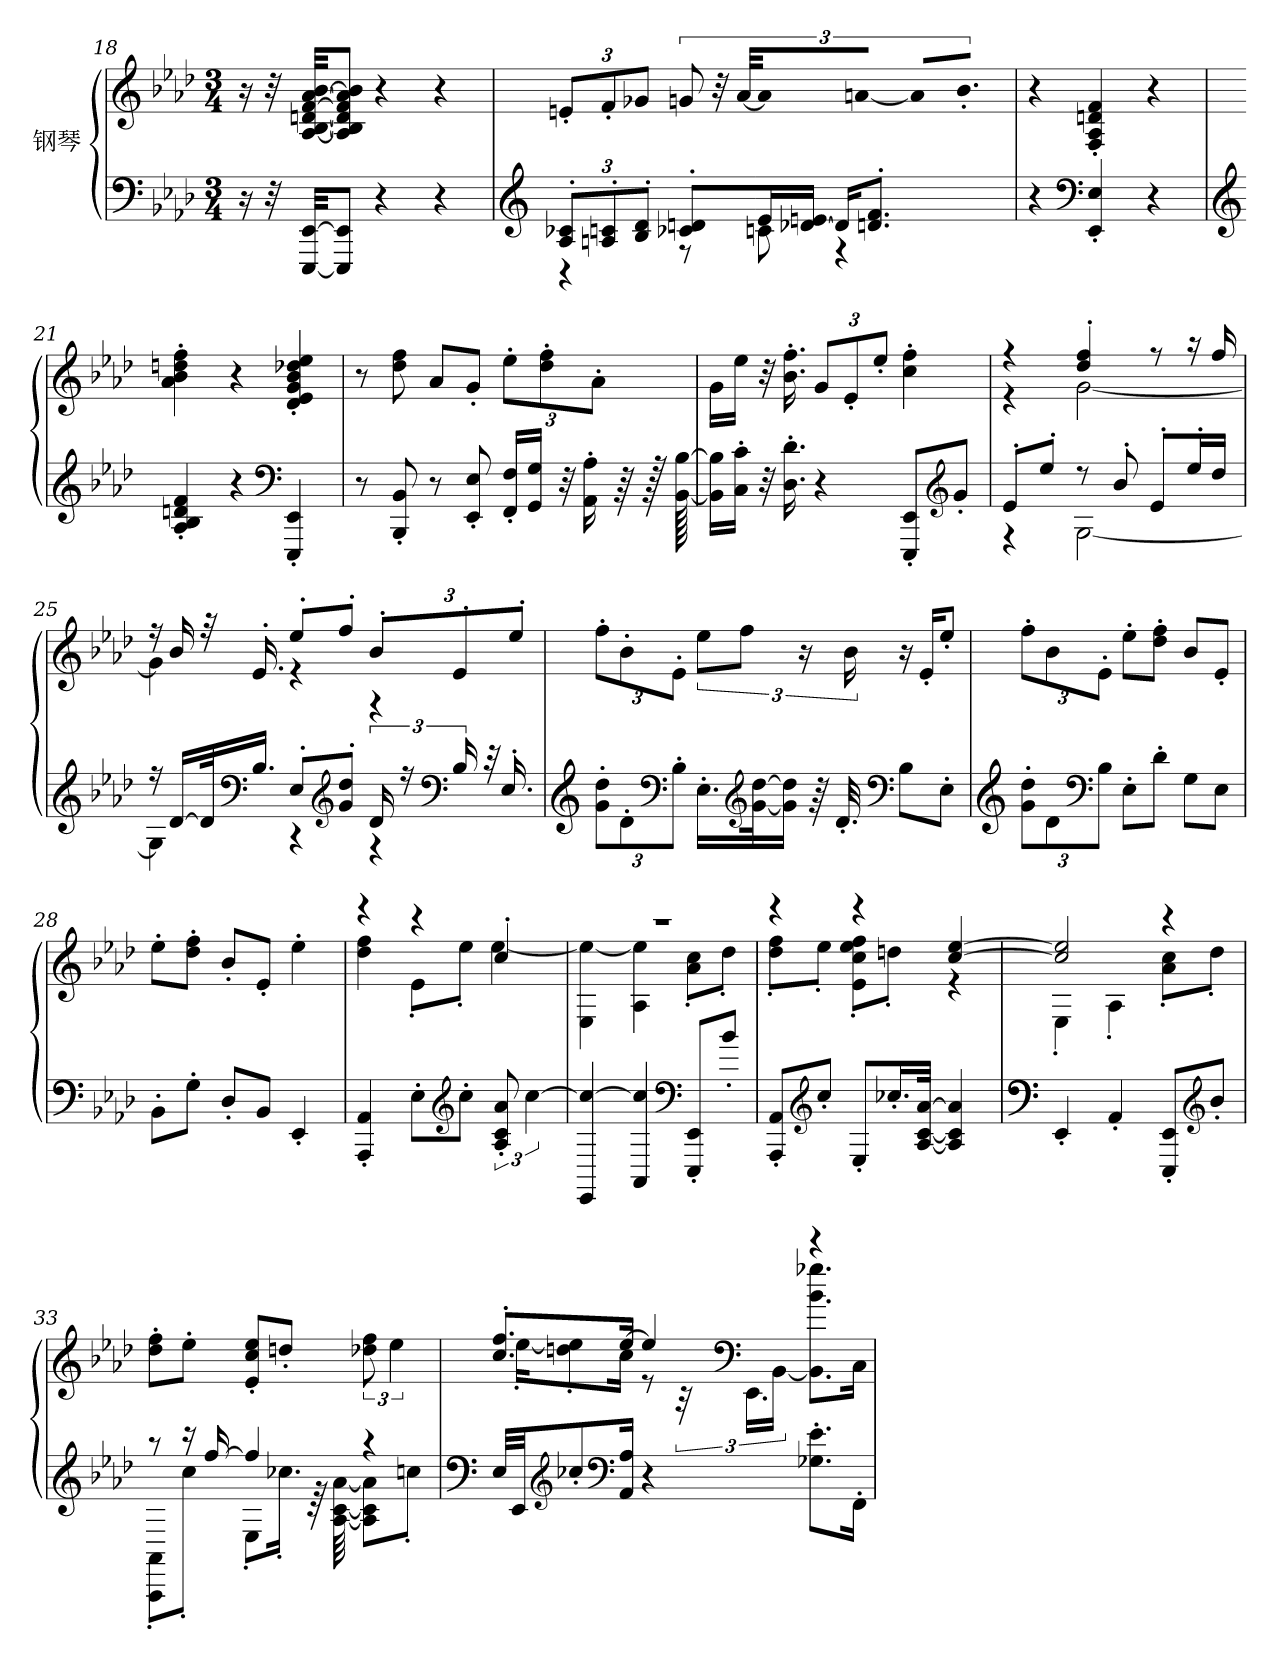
**kern	**kern
*part1	*part1
*staff2	*staff1
*I"钢琴	*
!!LO:LB:g=z
*clefF4	*clefG2
*k[b-e-a-d-]	*k[b-e-a-d-]
*M3/4	*M3/4
=18	=18
16r	16r
32r	32r
[32EEE-/ [32EE-/KKL	[32A-/ [32B-/ [32dn/ [32f/ [32a-/ [32b-/KKL
8EEE-/] 8EE-/]J	8A-/] 8B-/] 8d/] 8f/] 8a-/] 8b-/]J
4r	4r
4r	4r
=19	=19
*clefG2	*
*Xbrackettup	*Xbrackettup
*^	*
12A-/' 12c-X/'L	4r	12en'/L
12An/' 12cn/'	.	12f'/
12B-/' 12d-/'J	.	12g-X/J
*	*	*brackettup
8c-X/' 8dn/'L	8r	12gn/
.	.	48r
.	.	[48a-/KLL
16e-/L	8cn\	16a-/]
[16d-X/ 16en/JJ	.	[16an/JJ
16d-/KL]	4r	16a/KL]
8.dn/' 8.f/'J	.	8.b-'/J
*v	*v	*
=20	=20
4r	4r
*clefF4	*
4EE-/' 4E-/'	4F/' 4A-/' 4dn/' 4f/'
4r	4r
=21	=21
*clefG2	*
4A-/' 4B-/' 4dn/' 4f/'	4a-\' 4b-\' 4ddn\' 4ff\'
4r	4r
*clefF4	*
4EEE-/' 4EE-/'	4d-/' 4e-/' 4g/' 4b-/' 4dd-X/' 4ee-/'
!!LO:PB:g=z
=22	=22
8r	8r
8BBB-/' 8BB-/'	8dd-\ 8ff\
8r	8a-/L
8EE-/' 8E-/'	8g'/J
*	*Xbrackettup
16FF/' 16F/'LL	12ee-'\L
16GG/ 16G/JJ	.
.	12dd-\' 12ff\'
32r	.
16AA-\' 16A-\'	.
.	12a-'\J
64r	.
128r	.
[128BB-\ [128B-\	.
=23	=23
16BB-\] 16B-\]LL	16g\LL
16C\' 16c\'JJ	16ee-\JJ
32r	32r
16.D-\' 16.d-\'	16.b-\' 16.ff\'
4r	12g/L
.	12e-'/
.	12ee-'/J
8EEE-/' 8EE-/'L	4cc\' 4ff\'
*clefG2	*
8g'/J	.
=24	=24
*^	*^
8e-'/L	4r	4r	4r
8ee-'/J	.	.	.
8r	[2G\	4dd-/' 4ff/'	[2g\
8b-'/	.	.	.
8e-'/L	.	8r	.
16ee-'/L	.	16r	.
16dd-/JJ	.	16ff/	.
!!LO:LB:g=z	!!
=25	=25	=25	=25
16r	4G\]	16r	4g\]
[16d-/LL	.	16b-/	.
32d-/K]	.	32r	.
*clefF4	*	*	*
16.B-/JJ	.	16.e-'/	.
8E-'/L	4r	8ee-'/L	4r
*clefG2	*	*	*
8g/' 8dd-/'J	.	8ff'/J	.
*brackettup	*	*	*
24d-/	4r	12b-'/L	4r
24r	.	.	.
*clefF4	*	*	*
24B-/	.	12e-'/	.
32r	.	.	.
16.E-'/	.	.	.
.	.	12ee-'/J	.
*v	*v	*	*
*	*v	*v
=26	=26
*clefG2	*
*Xbrackettup	*
12g\' 12dd-\'L	12ff'\L
12d-'\	12b-'\
*clefF4	*
12B-'\J	12e-'\J
*	*brackettup
16.E-'\LL	12ee-\L
.	12ff\J
*clefG2	*
[32g\ [32dd-\K	.
16g\] 16dd-\]JJ	.
.	24r
64r	.
32.d-'/	.
.	24b-\
*clefF4	*
8B-\L	16r
.	16e-'/KL
8E-'\J	8ee-'/J
!!LO:LB:g=z
=27	=27
*clefG2	*
*	*Xbrackettup
12g\' 12dd-\'L	12ff'\L
12d-\	12b-\
*clefF4	*
12B-\J	12e-'\J
8E-'\L	8ee-'\L
8d-'\J	8dd-\' 8ff\'J
8G\L	8b-/L
8E-\J	8e-'/J
=28	=28
8BB-'\L	8ee-'\L
8G'\J	8dd-\' 8ff\'J
8D-'/L	8b-'/L
8BB-/J	8e-'/J
4EE-'/	4ee-'\
=29	=29
*	*^
4AAA-/' 4AA-/'	4r	4dd-\ 4ff\
8E-'\L	4r	8e-'\L
*clefG2	*	*
8cc'\J	.	8ee-'\J
*brackettup	*	*
12A-/' 12c/' 12a-/'	4cc'/	[4ee-\
[6cc\	.	.
=30	=30	=30
4EE-/ 4cc/_	2.r	4E-\ 4ee-\_
4AA-/ 4cc/]	.	4A-\ 4ee-\]
*clefF4	*	*
8EEE-/' 8EE-/'L	.	8a-\' 8cc\'L
8b-'/J	.	8dd-'\J
=31	=31	=31
8AAA-/' 8AA-/'L	4r	8dd-\' 8ff\'L
*clefG2	*	*
8cc'/J	.	8ee-'\J
8E-'/L	4r	8e-\' 8cc\' 8ee-\' 8ff\'L
16.cc-X'/L	.	8ddn'\J
[32A-/ [32c/ [32a-/JJk	.	.
4A-/] 4c/] 4a-/]	[4cc/ [4ee-/	4r
!!LO:LB:g=z	!!
=32	=32	=32
*clefF4	*	*
4EE-'/	2cc/] 2ee-/]	4E-'\
4AA-'/	.	4A-'\
8EEE-/' 8EE-/'L	4r	8a-\' 8cc\'L
*clefG2	*	*
8b-'/J	.	8dd-'\J
*	*v	*v
=33	=33
*^	*
8r	8AAA-\' 8AA-\'L	8dd-\' 8ff\'L
16r	8cc'\J	8ee-'\J
[16ff/	.	.
4ff/]	8E-'\L	8e-/' 8cc/' 8ee-/'L
.	16.cc-X'\Jk	8ddn'/J
.	64r	.
.	[64A-\ [64c\ [64a-\	.
*	*	*brackettup
4r	8A-\] 8c\] 8a-\]L	12dd-X\ 12ff\
.	.	6ee-\
.	8ccn'\J	.
*v	*v	*
=34	=34
*clefF4	*
*	*^
32E-/LLL	8.cc/' 8.ff/'L	[16ee-'\KL
32EE-/JJ	.	.
*clefG2	*	*
8cc-X'/	.	8ddn\' 8ee-\]'
*clefF4	*	*
16AA-/ 16A-/Jk	[16ee-/Jk	16cc\Jk
4r	4ee-/]	8r
.	.	48r
*	*clefF4	*
.	.	24.EE-\LL
.	.	[24BB-\JJ
8.G-X\' 8.e-\'L	4r	8.BB-\] 8.b-\ 8.gg-X\L
16FF'\Jk	.	16C\Jk
*	*v	*v
=	=
*-	*-
